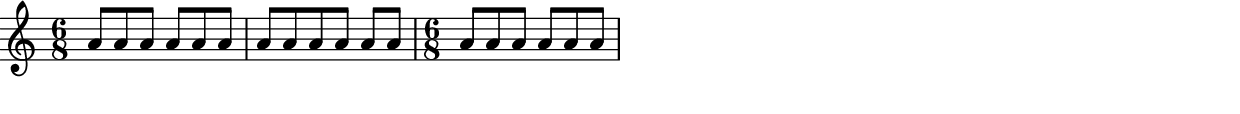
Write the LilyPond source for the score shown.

%% Generated by lilypond-book.py
%% Options: [exampleindent=10.16\mm,indent=0\mm,line-width=160\mm,quote]
\include "lilypond-book-preamble.ly"


% ****************************************************************
% Start cut-&-pastable-section
% ****************************************************************



\paper {
  indent = 0\mm
  line-width = 160\mm
  % offset the left padding, also add 1mm as lilypond creates cropped
  % images with a little space on the right
  line-width = #(- line-width (* mm  3.000000) (* mm 1))
  line-width = 160\mm - 2.0 * 10.16\mm
  % offset the left padding, also add 1mm as lilypond creates cropped
  % images with a little space on the right
  line-width = #(- line-width (* mm  3.000000) (* mm 1))
}

\layout {
  
}





% ****************************************************************
% ly snippet:
% ****************************************************************
\sourcefileline 2269
\relative a' {
  \time 6/8
  \repeat unfold 6 { a8 }
  % group (4 + 2)
  \set Timing.beatStructure = 4,2
  \repeat unfold 6 { a8 }
  % go back to default behavior
  \time 6/8
  \repeat unfold 6 { a8 }
}



% ****************************************************************
% end ly snippet
% ****************************************************************
